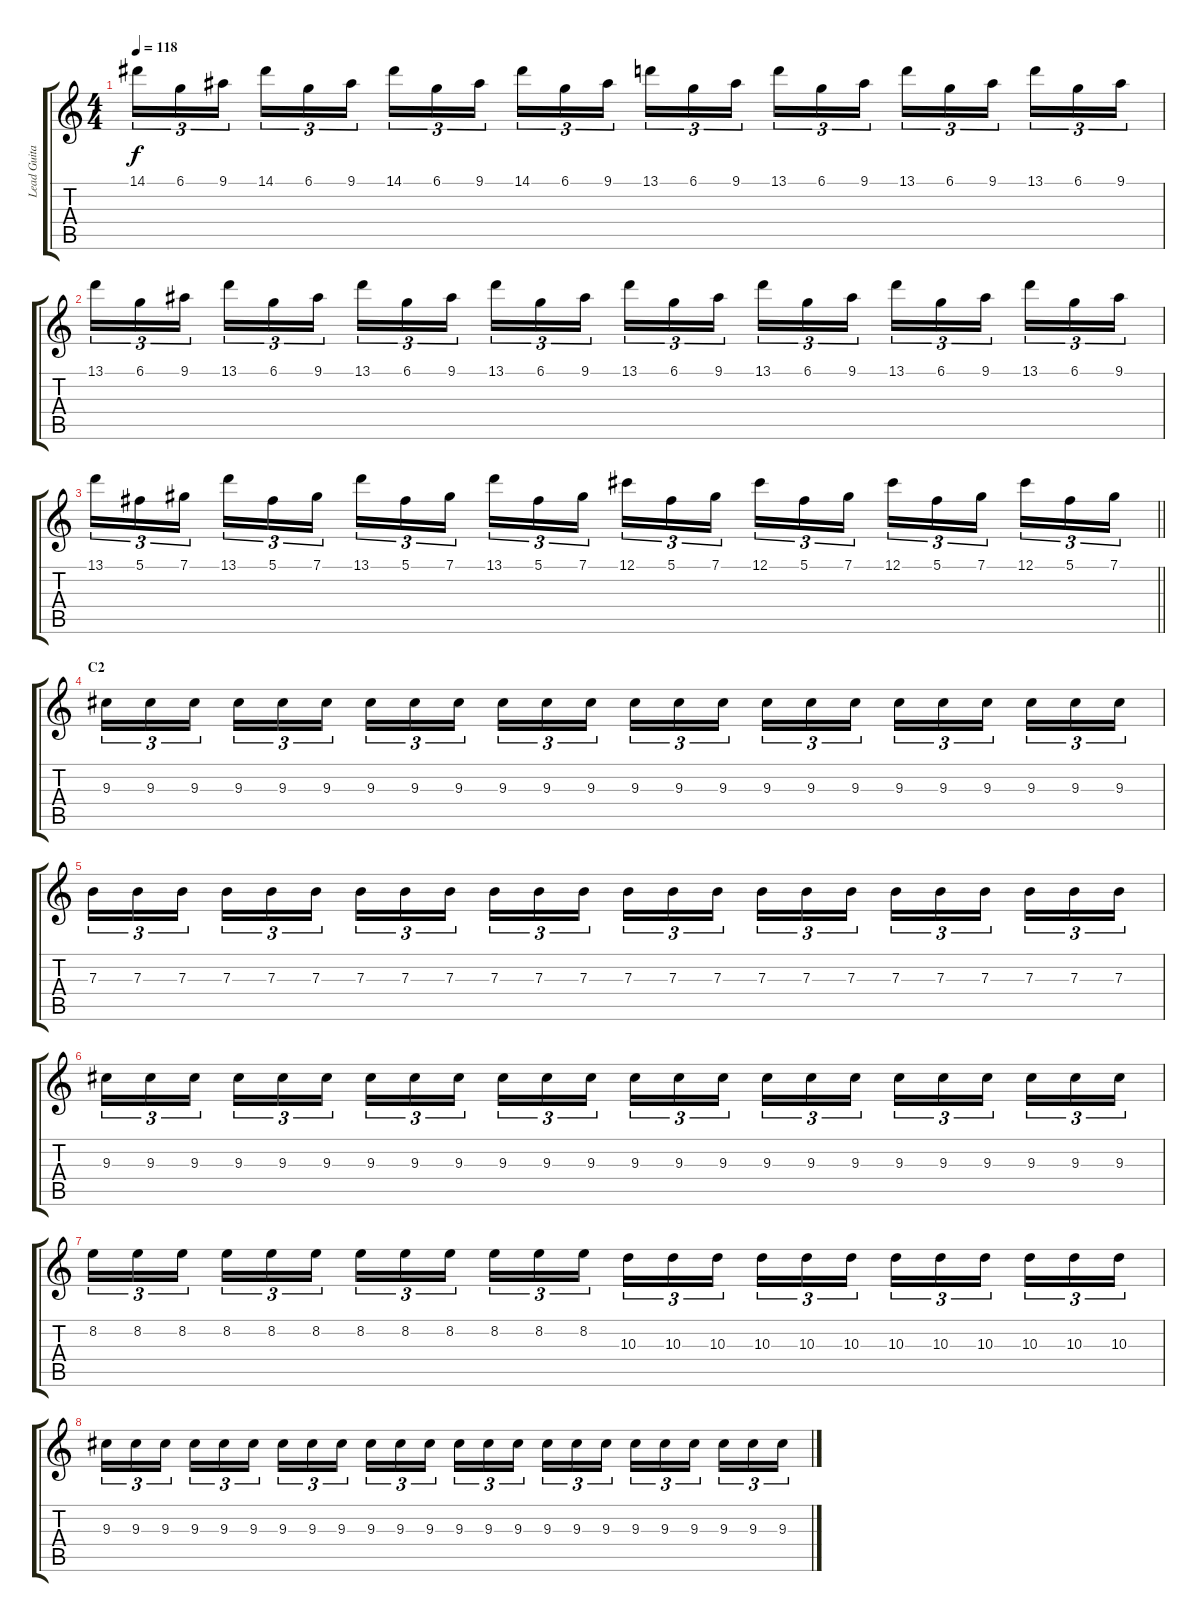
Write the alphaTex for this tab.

\track ("Lead Guitar" "Lead Guita") {instrument overdrivenguitar}
\staff {score tabs}
\tuning (Db4 Ab3 E3 B2 Gb2 Db2) {hide}
\ts (4 4)
\tempo 118
\clef g2
\ks c
14.1.16{tu (3 2) dy f} 6.1.16{tu (3 2)} 9.1.16{tu (3 2) beam splitsecondary} 14.1.16{tu (3 2)} 6.1.16{tu (3 2)} 9.1.16{tu (3 2)} 14.1.16{tu (3 2)} 6.1.16{tu (3 2)} 9.1.16{tu (3 2) beam splitsecondary} 14.1.16{tu (3 2)} 6.1.16{tu (3 2)} 9.1.16{tu (3 2)} 13.1.16{tu (3 2)} 6.1.16{tu (3 2)} 9.1.16{tu (3 2) beam splitsecondary} 13.1.16{tu (3 2)} 6.1.16{tu (3 2)} 9.1.16{tu (3 2)} 13.1.16{tu (3 2)} 6.1.16{tu (3 2)} 9.1.16{tu (3 2) beam splitsecondary} 13.1.16{tu (3 2)} 6.1.16{tu (3 2)} 9.1.16{tu (3 2)} |
13.1.16{tu (3 2)} 6.1.16{tu (3 2)} 9.1.16{tu (3 2) beam splitsecondary} 13.1.16{tu (3 2)} 6.1.16{tu (3 2)} 9.1.16{tu (3 2)} 13.1.16{tu (3 2)} 6.1.16{tu (3 2)} 9.1.16{tu (3 2) beam splitsecondary} 13.1.16{tu (3 2)} 6.1.16{tu (3 2)} 9.1.16{tu (3 2)} 13.1.16{tu (3 2)} 6.1.16{tu (3 2)} 9.1.16{tu (3 2) beam splitsecondary} 13.1.16{tu (3 2)} 6.1.16{tu (3 2)} 9.1.16{tu (3 2)} 13.1.16{tu (3 2)} 6.1.16{tu (3 2)} 9.1.16{tu (3 2) beam splitsecondary} 13.1.16{tu (3 2)} 6.1.16{tu (3 2)} 9.1.16{tu (3 2)} |
\barLineRight lightlight
13.1.16{tu (3 2)} 5.1.16{tu (3 2)} 7.1.16{tu (3 2) beam splitsecondary} 13.1.16{tu (3 2)} 5.1.16{tu (3 2)} 7.1.16{tu (3 2)} 13.1.16{tu (3 2)} 5.1.16{tu (3 2)} 7.1.16{tu (3 2) beam splitsecondary} 13.1.16{tu (3 2)} 5.1.16{tu (3 2)} 7.1.16{tu (3 2)} 12.1.16{tu (3 2)} 5.1.16{tu (3 2)} 7.1.16{tu (3 2) beam splitsecondary} 12.1.16{tu (3 2)} 5.1.16{tu (3 2)} 7.1.16{tu (3 2)} 12.1.16{tu (3 2)} 5.1.16{tu (3 2)} 7.1.16{tu (3 2) beam splitsecondary} 12.1.16{tu (3 2)} 5.1.16{tu (3 2)} 7.1.16{tu (3 2)} |
\section ("" "C2")
9.3.16{tu (3 2)} 9.3.16{tu (3 2)} 9.3.16{tu (3 2) beam splitsecondary} 9.3.16{tu (3 2)} 9.3.16{tu (3 2)} 9.3.16{tu (3 2)} 9.3.16{tu (3 2)} 9.3.16{tu (3 2)} 9.3.16{tu (3 2) beam splitsecondary} 9.3.16{tu (3 2)} 9.3.16{tu (3 2)} 9.3.16{tu (3 2)} 9.3.16{tu (3 2)} 9.3.16{tu (3 2)} 9.3.16{tu (3 2) beam splitsecondary} 9.3.16{tu (3 2)} 9.3.16{tu (3 2)} 9.3.16{tu (3 2)} 9.3.16{tu (3 2)} 9.3.16{tu (3 2)} 9.3.16{tu (3 2) beam splitsecondary} 9.3.16{tu (3 2)} 9.3.16{tu (3 2)} 9.3.16{tu (3 2)} |
7.3.16{tu (3 2)} 7.3.16{tu (3 2)} 7.3.16{tu (3 2) beam splitsecondary} 7.3.16{tu (3 2)} 7.3.16{tu (3 2)} 7.3.16{tu (3 2)} 7.3.16{tu (3 2)} 7.3.16{tu (3 2)} 7.3.16{tu (3 2) beam splitsecondary} 7.3.16{tu (3 2)} 7.3.16{tu (3 2)} 7.3.16{tu (3 2)} 7.3.16{tu (3 2)} 7.3.16{tu (3 2)} 7.3.16{tu (3 2) beam splitsecondary} 7.3.16{tu (3 2)} 7.3.16{tu (3 2)} 7.3.16{tu (3 2)} 7.3.16{tu (3 2)} 7.3.16{tu (3 2)} 7.3.16{tu (3 2) beam splitsecondary} 7.3.16{tu (3 2)} 7.3.16{tu (3 2)} 7.3.16{tu (3 2)} |
9.3.16{tu (3 2)} 9.3.16{tu (3 2)} 9.3.16{tu (3 2) beam splitsecondary} 9.3.16{tu (3 2)} 9.3.16{tu (3 2)} 9.3.16{tu (3 2)} 9.3.16{tu (3 2)} 9.3.16{tu (3 2)} 9.3.16{tu (3 2) beam splitsecondary} 9.3.16{tu (3 2)} 9.3.16{tu (3 2)} 9.3.16{tu (3 2)} 9.3.16{tu (3 2)} 9.3.16{tu (3 2)} 9.3.16{tu (3 2) beam splitsecondary} 9.3.16{tu (3 2)} 9.3.16{tu (3 2)} 9.3.16{tu (3 2)} 9.3.16{tu (3 2)} 9.3.16{tu (3 2)} 9.3.16{tu (3 2) beam splitsecondary} 9.3.16{tu (3 2)} 9.3.16{tu (3 2)} 9.3.16{tu (3 2)} |
8.2.16{tu (3 2)} 8.2.16{tu (3 2)} 8.2.16{tu (3 2) beam splitsecondary} 8.2.16{tu (3 2)} 8.2.16{tu (3 2)} 8.2.16{tu (3 2)} 8.2.16{tu (3 2)} 8.2.16{tu (3 2)} 8.2.16{tu (3 2) beam splitsecondary} 8.2.16{tu (3 2)} 8.2.16{tu (3 2)} 8.2.16{tu (3 2)} 10.3.16{tu (3 2)} 10.3.16{tu (3 2)} 10.3.16{tu (3 2) beam splitsecondary} 10.3.16{tu (3 2)} 10.3.16{tu (3 2)} 10.3.16{tu (3 2)} 10.3.16{tu (3 2)} 10.3.16{tu (3 2)} 10.3.16{tu (3 2) beam splitsecondary} 10.3.16{tu (3 2)} 10.3.16{tu (3 2)} 10.3.16{tu (3 2)} |
9.3.16{tu (3 2)} 9.3.16{tu (3 2)} 9.3.16{tu (3 2) beam splitsecondary} 9.3.16{tu (3 2)} 9.3.16{tu (3 2)} 9.3.16{tu (3 2)} 9.3.16{tu (3 2)} 9.3.16{tu (3 2)} 9.3.16{tu (3 2) beam splitsecondary} 9.3.16{tu (3 2)} 9.3.16{tu (3 2)} 9.3.16{tu (3 2)} 9.3.16{tu (3 2)} 9.3.16{tu (3 2)} 9.3.16{tu (3 2) beam splitsecondary} 9.3.16{tu (3 2)} 9.3.16{tu (3 2)} 9.3.16{tu (3 2)} 9.3.16{tu (3 2)} 9.3.16{tu (3 2)} 9.3.16{tu (3 2) beam splitsecondary} 9.3.16{tu (3 2)} 9.3.16{tu (3 2)} 9.3.16{tu (3 2)}
